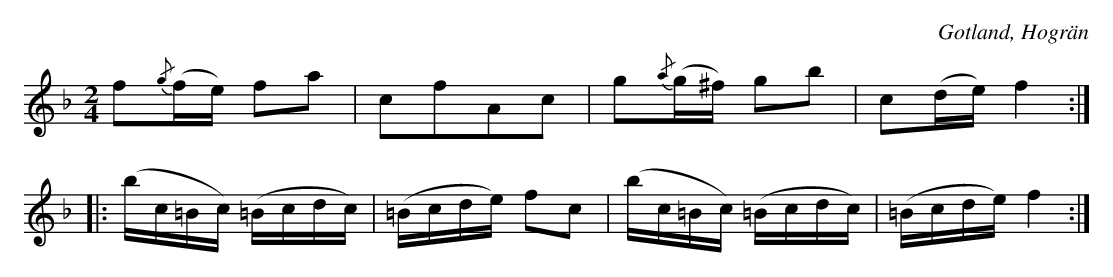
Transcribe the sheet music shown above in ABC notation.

X:1
T:
O:Gotland, Hogr\"an
M:2/4
L:1/16
K:F
f2{/g}(fe) f2a2|c2f2A2c2|g2{/a}(g^f) g2b2|c2(de) f4:|
|:(bc=Bc) (=Bcdc)|(=Bcde) f2c2|(bc=Bc) (=Bcdc)|(=Bcde) f4:|
